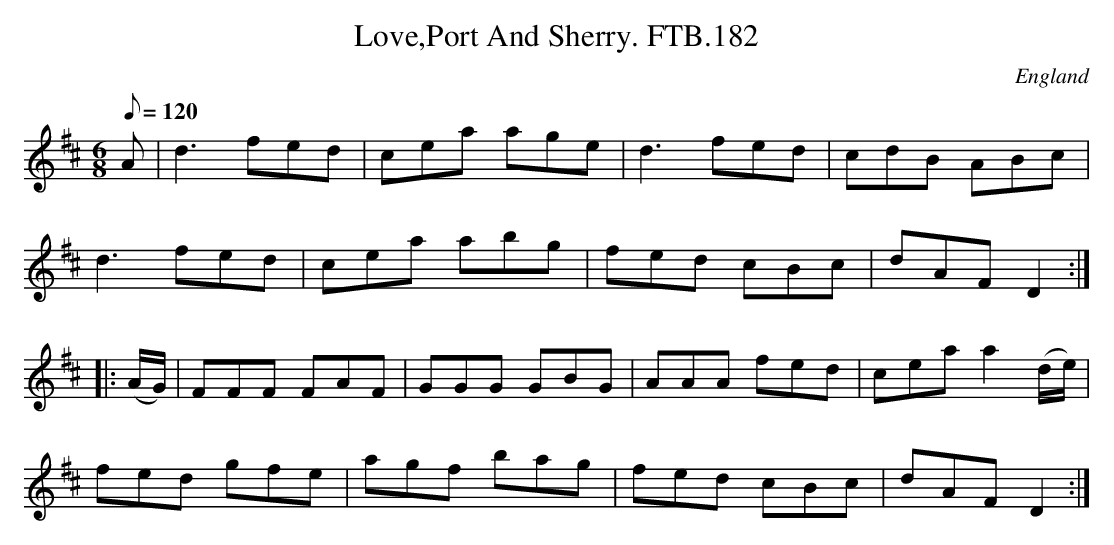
X:1
T:Love,Port And Sherry. FTB.182
M:6/8
Q:120
O:England
K:D major
A|d3 fed|cea age|d3 fed|cdB ABc|
d3 fed|cea abg|fed cBc|dAF D2:|
|:(A/G/)|FFF FAF|GGG GBG|AAA fed|cea a2(d/e/)|
fed gfe|agf bag|fed cBc|dAF D2:|
